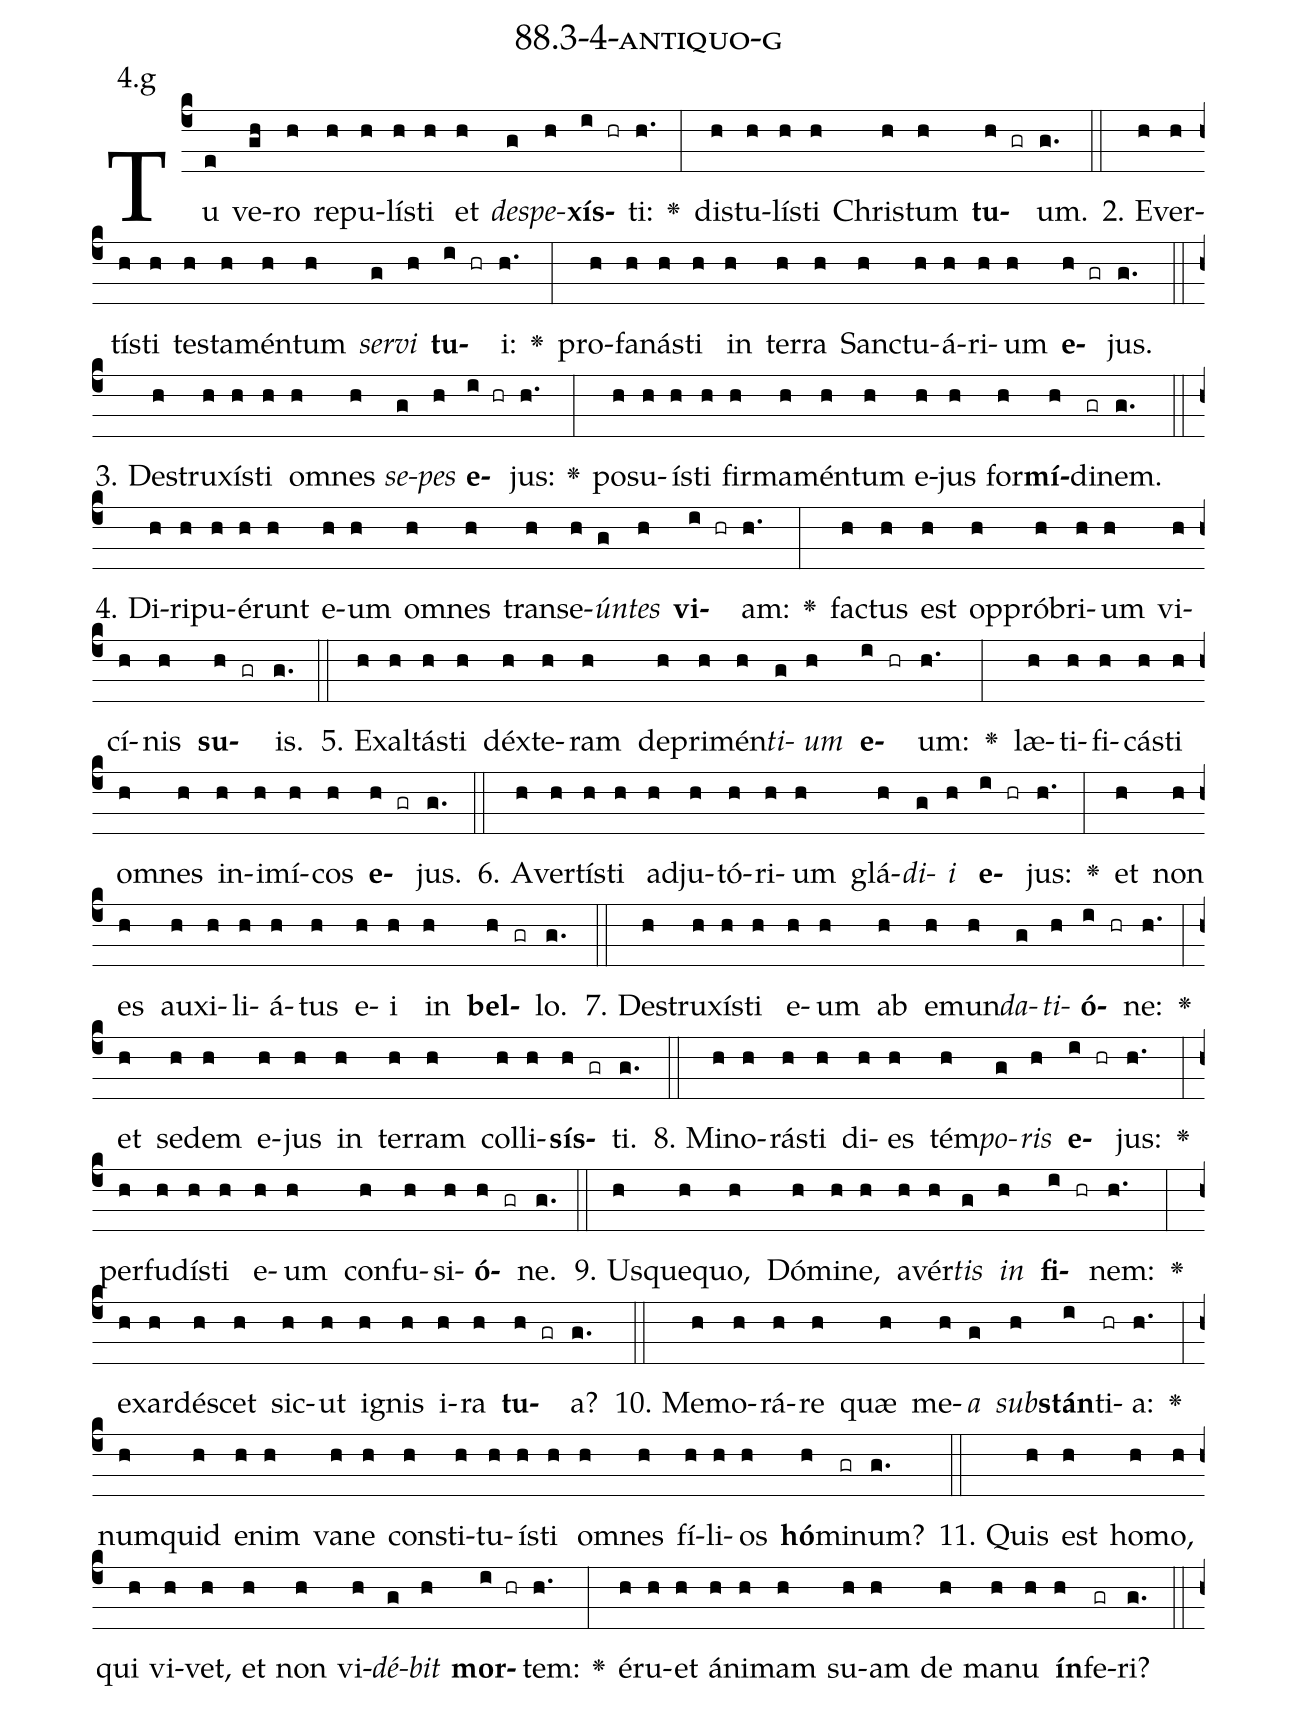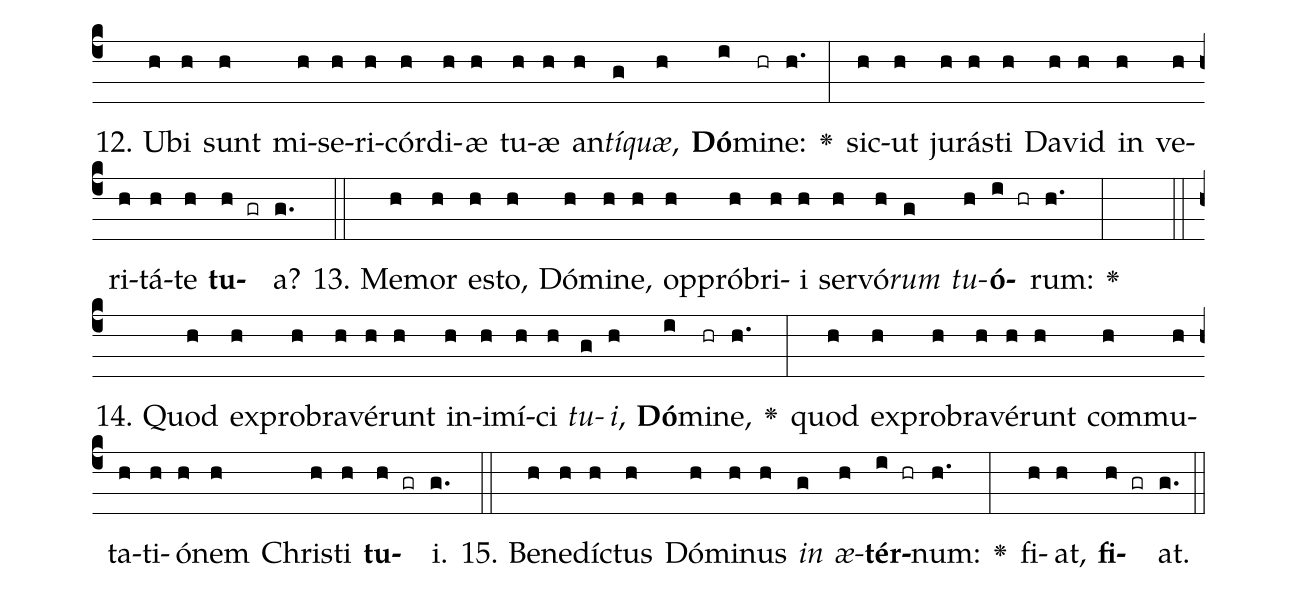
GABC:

name: 88.3-4-antiquo-g;
annotation: 4.g;
%%
(c4)Tu(e) ve(gh)ro(h) re(h)pu(h)lís(h)ti(h) et(h) <i>de</i>(g)<i>spe</i>(h)<b>xís</b>(i hr)ti:(h.) <v>\greheightstar</v>(:) dis(h)tu(h)lís(h)ti(h) Chris(h)tum(h) <b>tu</b>(h gr)um.(g.) (::)
2. E(h)ver(h)tís(h)ti(h) tes(h)ta(h)mén(h)tum(h) <i>ser</i>(g)<i>vi</i>(h) <b>tu</b>(i hr)i:(h.) <v>\greheightstar</v>(:) pro(h)fa(h)nás(h)ti(h) in(h) ter(h)ra(h) Sanc(h)tu(h)á(h)ri(h)um(h) <b>e</b>(h gr)jus.(g.) (::)
3. De(h)stru(h)xís(h)ti(h) om(h)nes(h) <i>se</i>(g)<i>pes</i>(h) <b>e</b>(i hr)jus:(h.) <v>\greheightstar</v>(:) po(h)su(h)ís(h)ti(h) fir(h)ma(h)mén(h)tum(h) e(h)jus(h) for(h)<b>mí</b>(h)di(gr)nem.(g.) (::)
4. Di(h)ri(h)pu(h)é(h)runt(h) e(h)um(h) om(h)nes(h) trans(h)e(h)<i>ún</i>(g)<i>tes</i>(h) <b>vi</b>(i hr)am:(h.) <v>\greheightstar</v>(:) fac(h)tus(h) est(h) op(h)pró(h)bri(h)um(h) vi(h)cí(h)nis(h) <b>su</b>(h gr)is.(g.) (::)
5. Ex(h)al(h)tás(h)ti(h) déx(h)te(h)ram(h) de(h)pri(h)mén(h)<i>ti</i>(g)<i>um</i>(h) <b>e</b>(i hr)um:(h.) <v>\greheightstar</v>(:) læ(h)ti(h)fi(h)cás(h)ti(h) om(h)nes(h) in(h)i(h)mí(h)cos(h) <b>e</b>(h gr)jus.(g.) (::)
6. A(h)ver(h)tís(h)ti(h) ad(h)ju(h)tó(h)ri(h)um(h) glá(h)<i>di</i>(g)<i>i</i>(h) <b>e</b>(i hr)jus:(h.) <v>\greheightstar</v>(:) et(h) non(h) es(h) au(h)xi(h)li(h)á(h)tus(h) e(h)i(h) in(h) <b>bel</b>(h gr)lo.(g.) (::)
7. De(h)stru(h)xís(h)ti(h) e(h)um(h) ab(h) e(h)mun(h)<i>da</i>(g)<i>ti</i>(h)<b>ó</b>(i hr)ne:(h.) <v>\greheightstar</v>(:) et(h) se(h)dem(h) e(h)jus(h) in(h) ter(h)ram(h) col(h)li(h)<b>sís</b>(h gr)ti.(g.) (::)
8. Mi(h)no(h)rás(h)ti(h) di(h)es(h) tém(h)<i>po</i>(g)<i>ris</i>(h) <b>e</b>(i hr)jus:(h.) <v>\greheightstar</v>(:) per(h)fu(h)dís(h)ti(h) e(h)um(h) con(h)fu(h)si(h)<b>ó</b>(h gr)ne.(g.) (::)
9. Us(h)que(h)quo,(h) Dó(h)mi(h)ne,(h) a(h)vér(h)<i>tis</i>(g) <i>in</i>(h) <b>fi</b>(i hr)nem:(h.) <v>\greheightstar</v>(:) ex(h)ar(h)dé(h)scet(h) sic(h)ut(h) i(h)gnis(h) i(h)ra(h) <b>tu</b>(h gr)a?(g.) (::)
10. Me(h)mo(h)rá(h)re(h) quæ(h) me(h)<i>a</i>(g) <i>sub</i>(h)<b>stán</b>(i)ti(hr)a:(h.) <v>\greheightstar</v>(:) num(h)quid(h) e(h)nim(h) va(h)ne(h) con(h)sti(h)tu(h)ís(h)ti(h) om(h)nes(h) fí(h)li(h)os(h) <b>hó</b>(h)mi(gr)num?(g.) (::)
11. Quis(h) est(h) ho(h)mo,(h) qui(h) vi(h)vet,(h) et(h) non(h) vi(h)<i>dé</i>(g)<i>bit</i>(h) <b>mor</b>(i hr)tem:(h.) <v>\greheightstar</v>(:) é(h)ru(h)et(h) á(h)ni(h)mam(h) su(h)am(h) de(h) ma(h)nu(h) <b>ín</b>(h)fe(gr)ri?(g.) (::)
12. U(h)bi(h) sunt(h) mi(h)se(h)ri(h)cór(h)di(h)æ(h) tu(h)æ(h) an(h)<i>tí</i>(g)<i>quæ</i>,(h) <b>Dó</b>(i)mi(hr)ne:(h.) <v>\greheightstar</v>(:) sic(h)ut(h) ju(h)rás(h)ti(h) Da(h)vid(h) in(h) ve(h)ri(h)tá(h)te(h) <b>tu</b>(h gr)a?(g.) (::)
13. Me(h)mor(h) es(h)to,(h) Dó(h)mi(h)ne,(h) op(h)pró(h)bri(h)i(h) ser(h)vó(h)<i>rum</i>(g) <i>tu</i>(h)<b>ó</b>(i hr)rum:(h.) <v>\greheightstar</v>(:)  (::)
14. Quod(h) ex(h)pro(h)bra(h)vé(h)runt(h) in(h)i(h)mí(h)ci(h) <i>tu</i>(g)<i>i</i>,(h) <b>Dó</b>(i)mi(hr)ne,(h.) <v>\greheightstar</v>(:) quod(h) ex(h)pro(h)bra(h)vé(h)runt(h) com(h)mu(h)ta(h)ti(h)ó(h)nem(h) Chris(h)ti(h) <b>tu</b>(h gr)i.(g.) (::)
15. Be(h)ne(h)díc(h)tus(h) Dó(h)mi(h)nus(h) <i>in</i>(g) <i>æ</i>(h)<b>tér</b>(i hr)num:(h.) <v>\greheightstar</v>(:) fi(h)at,(h) <b>fi</b>(h gr)at.(g.) (::)
